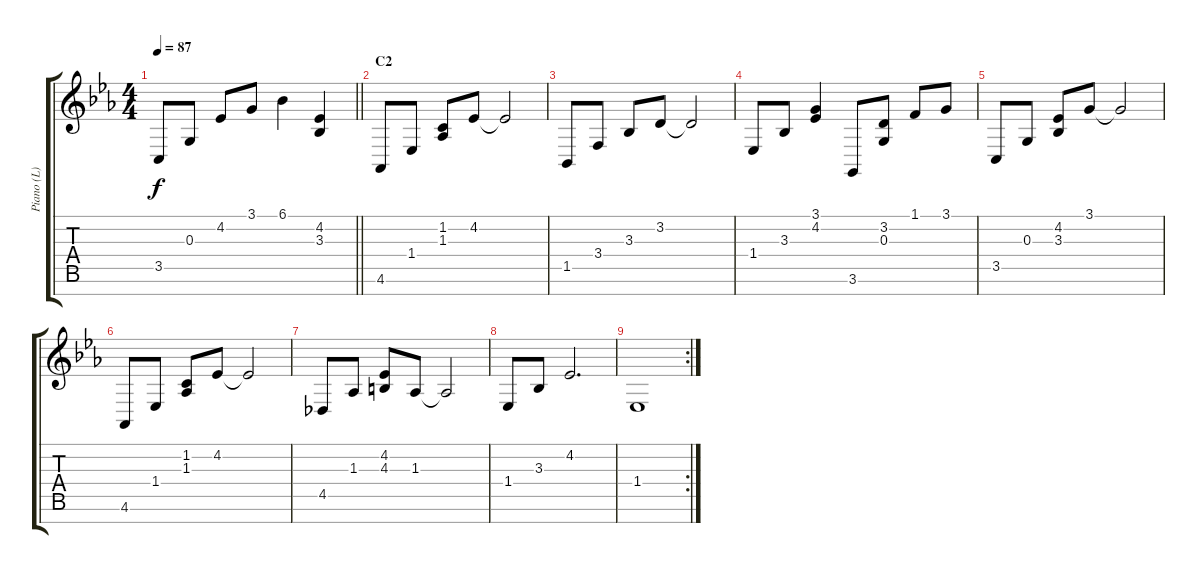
\track ("Piano (L)" "Piano (L)") {instrument acousticgrandpiano}
\staff {score tabs}
\tuning (E4 B3 G3 D3 A2 E2 B1) {hide}
\ts (4 4)
\tempo 87
\clef g2
\barLineRight lightlight
\ks eb
3.5.8{dy f} 0.3.8 4.2.8 3.1.8 6.1.4 (4.2 3.3).4 |
\section ("" "C2")
4.6.8 1.4.8 (1.2 1.3).8 4.2.8 4.2{t}.2 |
1.5.8 3.4.8 3.3.8 3.2.8 3.2{t}.2 |
1.4.8 3.3.8 (3.1 4.2).4 3.6.8 (3.2 0.3).8 1.1.8 3.1.8 |
3.5.8 0.3.8 (4.2 3.3).8 3.1.8 3.1{t}.2 |
4.6.8 1.4.8 (1.2 1.3).8 4.2.8 4.2{t}.2 |
4.5.8 1.3.8 (4.2 4.3).8 1.3.8 1.3{t}.2 |
1.4.8 3.3.8 4.2.2{d} |
\rc 2
1.4.1
